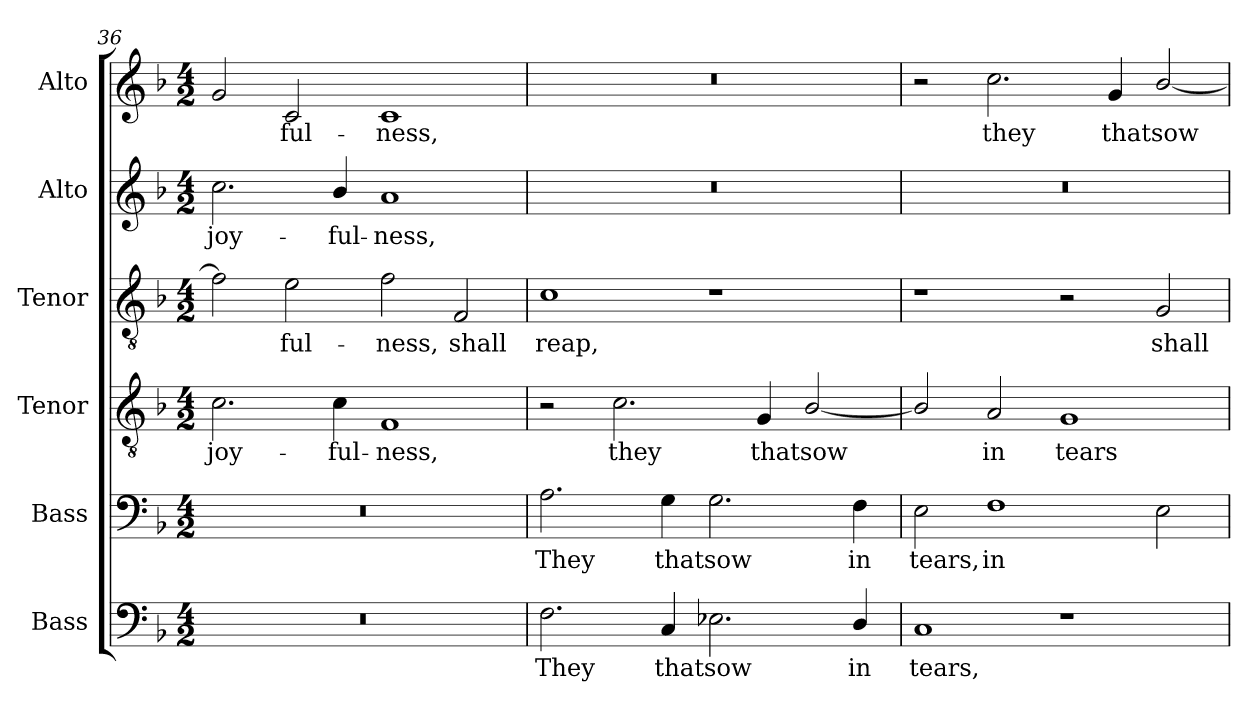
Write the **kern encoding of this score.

**kern	**text	**kern	**text	**kern	**text	**kern	**text	**kern	**text	**kern	**text
*part6	*part6	*part5	*part5	*part4	*part4	*part3	*part3	*part2	*part2	*part1	*part1
*staff6	*staff6	*staff5	*staff5	*staff4	*staff4	*staff3	*staff3	*staff2	*staff2	*staff1	*staff1
*I"Bass	*	*I"Bass	*	*I"Tenor	*	*I"Tenor	*	*I"Alto	*	*I"Alto	*
*I'B.	*	*I'B.	*	*	*	*	*	*	*	*	*
*clefF4	*	*clefF4	*	*clefGv2	*	*clefGv2	*	*clefG2	*	*clefG2	*
*	*	*	*	*ITrd7c12	*	*ITrd7c12	*	*	*	*	*
*k[b-]	*	*k[b-]	*	*k[b-]	*	*k[b-]	*	*k[b-]	*	*k[b-]	*
*F:	*	*F:	*	*F:	*	*F:	*	*F:	*	*F:	*
*M4/2	*	*M4/2	*	*M4/2	*	*M4/2	*	*M4/2	*	*M4/2	*
=36	=36	=36	=36	=36	=36	=36	=36	=36	=36	=36	=36
!LO:N:vis=1	!	!LO:N:vis=1	!	!	!	!	!	!	!	!	!
!	!	!	!	!	!LO:LY:b:color=#000000	!	!	!	!	!	!
!	!	!	!	!	!	!	!	!	!LO:LY:b:color=#000000	!	!
0r	.	0r	.	2.Ci\	joy-	2Fi\]	.	2.cci\	joy-	2gi/	.
!	!	!	!	!	!	!	!LO:LY:b:color=#000000	!	!	!	!
!	!	!	!	!	!	!	!	!	!	!	!LO:LY:b:color=#000000
.	.	.	.	.	.	2Ei\	-ful-	.	.	2ci/	-ful-
!	!	!	!	!	!LO:LY:b:color=#000000	!	!	!	!	!	!
!	!	!	!	!	!	!	!	!	!LO:LY:b:color=#000000	!	!
.	.	.	.	4Ci\	-ful-	.	.	4b-i/	-ful-	.	.
!	!	!	!	!	!LO:LY:b:color=#000000	!	!	!	!	!	!
!	!	!	!	!	!	!	!LO:LY:b:color=#000000	!	!	!	!
!	!	!	!	!	!	!	!	!	!LO:LY:b:color=#000000	!	!
!	!	!	!	!	!	!	!	!	!	!	!LO:LY:b:color=#000000
.	.	.	.	1FFi	-ness,	2Fi\	-ness,	1ai	-ness,	1ci	-ness,
!	!	!	!	!	!	!	!LO:LY:b:color=#000000	!	!	!	!
.	.	.	.	.	.	2FFi/	shall	.	.	.	.
!!LO:LB:g=z
=37	=37	=37	=37	=37	=37	=37	=37	=37	=37	=37	=37
!	!LO:LY:b:color=#000000	!	!	!	!	!	!	!	!	!	!
!	!	!	!LO:LY:b:color=#000000	!	!	!	!	!	!	!	!
!	!	!	!	!	!	!	!LO:LY:b:color=#000000	!LO:N:vis=1	!	!LO:N:vis=1	!
2.Fi\	They	2.Ai\	They	2r	.	1Ci	reap,	0r	.	0r	.
!	!	!	!	!	!LO:LY:b:color=#000000	!	!	!	!	!	!
.	.	.	.	2.Ci\	they	.	.	.	.	.	.
!	!LO:LY:b:color=#000000	!	!	!	!	!	!	!	!	!	!
!	!	!	!LO:LY:b:color=#000000	!	!	!	!	!	!	!	!
4Ci/	that	4Gi\	that	.	.	.	.	.	.	.	.
!	!LO:LY:b:color=#000000	!	!	!	!	!	!	!	!	!	!
!	!	!	!LO:LY:b:color=#000000	!	!	!	!	!	!	!	!
2.E-Xi\	sow	2.Gi\	sow	.	.	1r	.	.	.	.	.
!	!	!	!	!	!LO:LY:b:color=#000000	!	!	!	!	!	!
.	.	.	.	4GGi/	that	.	.	.	.	.	.
!	!	!	!	!	!LO:LY:b:color=#000000	!	!	!	!	!	!
.	.	.	.	[2BB-i/	sow	.	.	.	.	.	.
!	!LO:LY:b:color=#000000	!	!	!	!	!	!	!	!	!	!
!	!	!	!LO:LY:b:color=#000000	!	!	!	!	!	!	!	!
4Di/	in	4Fi\	in	.	.	.	.	.	.	.	.
=38	=38	=38	=38	=38	=38	=38	=38	=38	=38	=38	=38
!	!LO:LY:b:color=#000000	!	!	!	!	!	!	!	!	!	!
!	!	!	!LO:LY:b:color=#000000	!	!	!	!	!LO:N:vis=1	!	!	!
1Ci	tears,	2Ei\	tears,	2BB-i/]	.	1r	.	0r	.	2r	.
!	!	!	!LO:LY:b:color=#000000	!	!	!	!	!	!	!	!
!	!	!	!	!	!LO:LY:b:color=#000000	!	!	!	!	!	!
!	!	!	!	!	!	!	!	!	!	!	!LO:LY:b:color=#000000
.	.	1Fi	in	2AAi/	in	.	.	.	.	2.cci\	they
!	!	!	!	!	!LO:LY:b:color=#000000	!	!	!	!	!	!
1r	.	.	.	1GGi	tears	2r	.	.	.	.	.
!	!	!	!	!	!	!	!	!	!	!	!LO:LY:b:color=#000000
.	.	.	.	.	.	.	.	.	.	4gi/	that
!	!	!	!	!	!	!	!LO:LY:b:color=#000000	!	!	!	!
!	!	!	!	!	!	!	!	!	!	!	!LO:LY:b:color=#000000
.	.	2Ei\	.	.	.	2GGi/	shall	.	.	[2b-i/	sow
=	=	=	=	=	=	=	=	=	=	=	=
*-	*-	*-	*-	*-	*-	*-	*-	*-	*-	*-	*-
